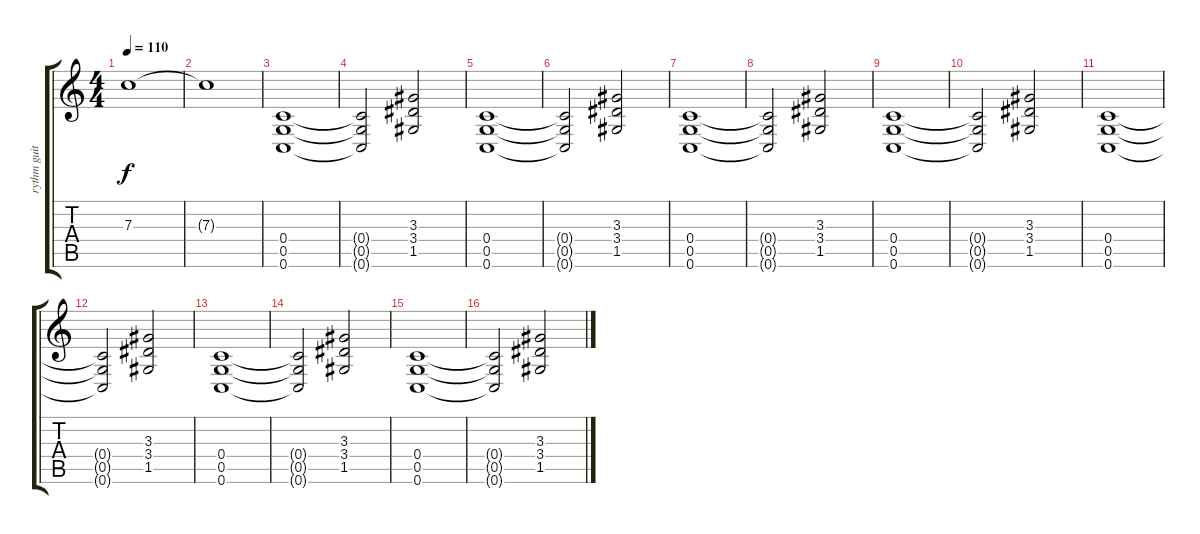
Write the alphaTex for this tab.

\track ("rythm guitar" "rythm guit") {instrument distortionguitar}
\staff {score tabs}
\tuning (D4 A3 F3 C3 G2 C2) {hide}
\ts (4 4)
\tempo 110
\clef g2
\ks c
7.3.1{dy f} |
7.3{t}.1 |
(0.4 0.5 0.6).1 |
(0.4{t} 0.5{t} 0.6{t}).2 (3.3 3.4 1.5).2 |
(0.4 0.5 0.6).1 |
(0.4{t} 0.5{t} 0.6{t}).2 (3.3 3.4 1.5).2 |
(0.4 0.5 0.6).1 |
(0.4{t} 0.5{t} 0.6{t}).2 (3.3 3.4 1.5).2 |
(0.4 0.5 0.6).1 |
(0.4{t} 0.5{t} 0.6{t}).2 (3.3 3.4 1.5).2 |
(0.4 0.5 0.6).1 |
(0.4{t} 0.5{t} 0.6{t}).2 (3.3 3.4 1.5).2 |
(0.4 0.5 0.6).1 |
(0.4{t} 0.5{t} 0.6{t}).2 (3.3 3.4 1.5).2 |
(0.4 0.5 0.6).1 |
(0.4{t} 0.5{t} 0.6{t}).2 (3.3 3.4 1.5).2
